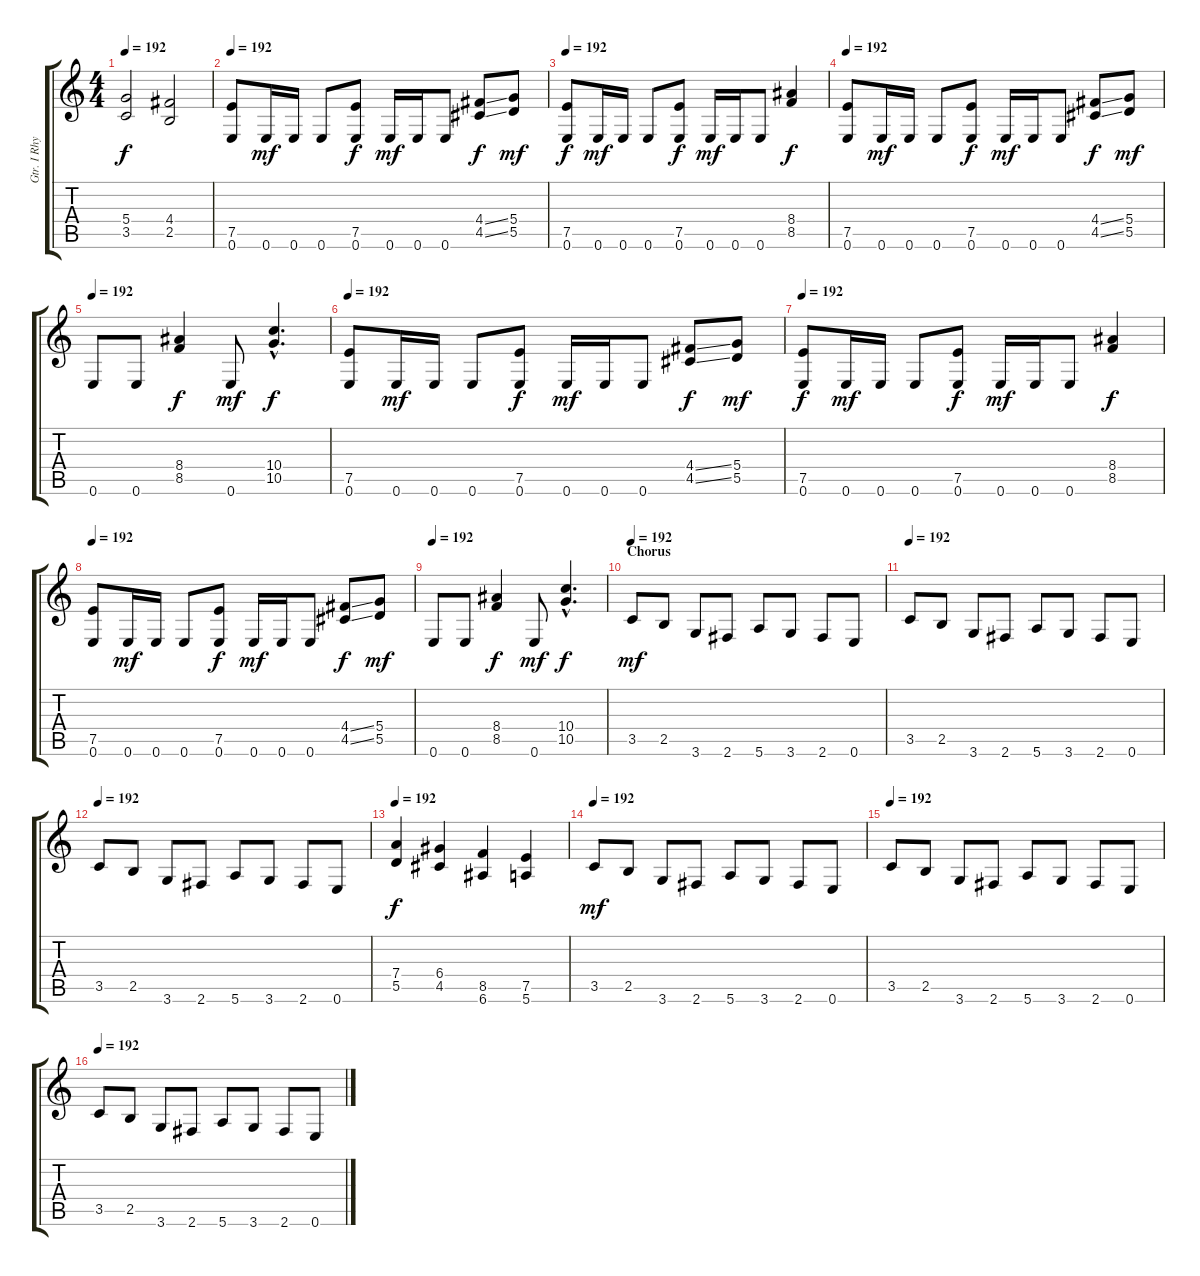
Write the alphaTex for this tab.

\track ("Gtr. I Rhytm" "Gtr. I Rhy") {instrument overdrivenguitar}
\staff {score tabs}
\tuning (E4 B3 G3 D3 A2 E2) {hide}
\ts (4 4)
\tempo 192
\clef g2
\ks c
(5.4 3.5).2{dy f} (4.4 2.5).2 |
\tempo 192
(7.5 0.6).8 0.6.16{dy mf} 0.6.16 0.6.8 (7.5 0.6).8{dy f} 0.6.16{dy mf} 0.6.16 0.6.8 (4.4{ss} 4.5{ss}).8{dy f} (5.4 5.5).8{dy mf} |
\tempo 192
(7.5 0.6).8{dy f} 0.6.16{dy mf} 0.6.16 0.6.8 (7.5 0.6).8{dy f} 0.6.16{dy mf} 0.6.16 0.6.8 (8.4 8.5).4{dy f} |
\tempo 192
(7.5 0.6).8 0.6.16{dy mf} 0.6.16 0.6.8 (7.5 0.6).8{dy f} 0.6.16{dy mf} 0.6.16 0.6.8 (4.4{ss} 4.5{ss}).8{dy f} (5.4 5.5).8{dy mf} |
\tempo 192
0.6.8 0.6.8 (8.4 8.5).4{dy f} 0.6.8{dy mf} (10.4{hac} 10.5{hac}).4{d dy f} |
\tempo 192
(7.5 0.6).8 0.6.16{dy mf} 0.6.16 0.6.8 (7.5 0.6).8{dy f} 0.6.16{dy mf} 0.6.16 0.6.8 (4.4{ss} 4.5{ss}).8{dy f} (5.4 5.5).8{dy mf} |
\tempo 192
(7.5 0.6).8{dy f} 0.6.16{dy mf} 0.6.16 0.6.8 (7.5 0.6).8{dy f} 0.6.16{dy mf} 0.6.16 0.6.8 (8.4 8.5).4{dy f} |
\tempo 192
(7.5 0.6).8 0.6.16{dy mf} 0.6.16 0.6.8 (7.5 0.6).8{dy f} 0.6.16{dy mf} 0.6.16 0.6.8 (4.4{ss} 4.5{ss}).8{dy f} (5.4 5.5).8{dy mf} |
\tempo 192
0.6.8 0.6.8 (8.4 8.5).4{dy f} 0.6.8{dy mf} (10.4{hac} 10.5{hac}).4{d dy f} |
\section ("" "Chorus")
\tempo 192
3.5.8{dy mf} 2.5.8 3.6.8 2.6.8 5.6.8 3.6.8 2.6.8 0.6.8 |
\tempo 192
3.5.8 2.5.8 3.6.8 2.6.8 5.6.8 3.6.8 2.6.8 0.6.8 |
\tempo 192
3.5.8 2.5.8 3.6.8 2.6.8 5.6.8 3.6.8 2.6.8 0.6.8 |
\tempo 192
(7.4 5.5).4{dy f} (6.4 4.5).4 (8.5 6.6).4 (7.5 5.6).4 |
\tempo 192
3.5.8{dy mf} 2.5.8 3.6.8 2.6.8 5.6.8 3.6.8 2.6.8 0.6.8 |
\tempo 192
3.5.8 2.5.8 3.6.8 2.6.8 5.6.8 3.6.8 2.6.8 0.6.8 |
\tempo 192
3.5.8 2.5.8 3.6.8 2.6.8 5.6.8 3.6.8 2.6.8 0.6.8
